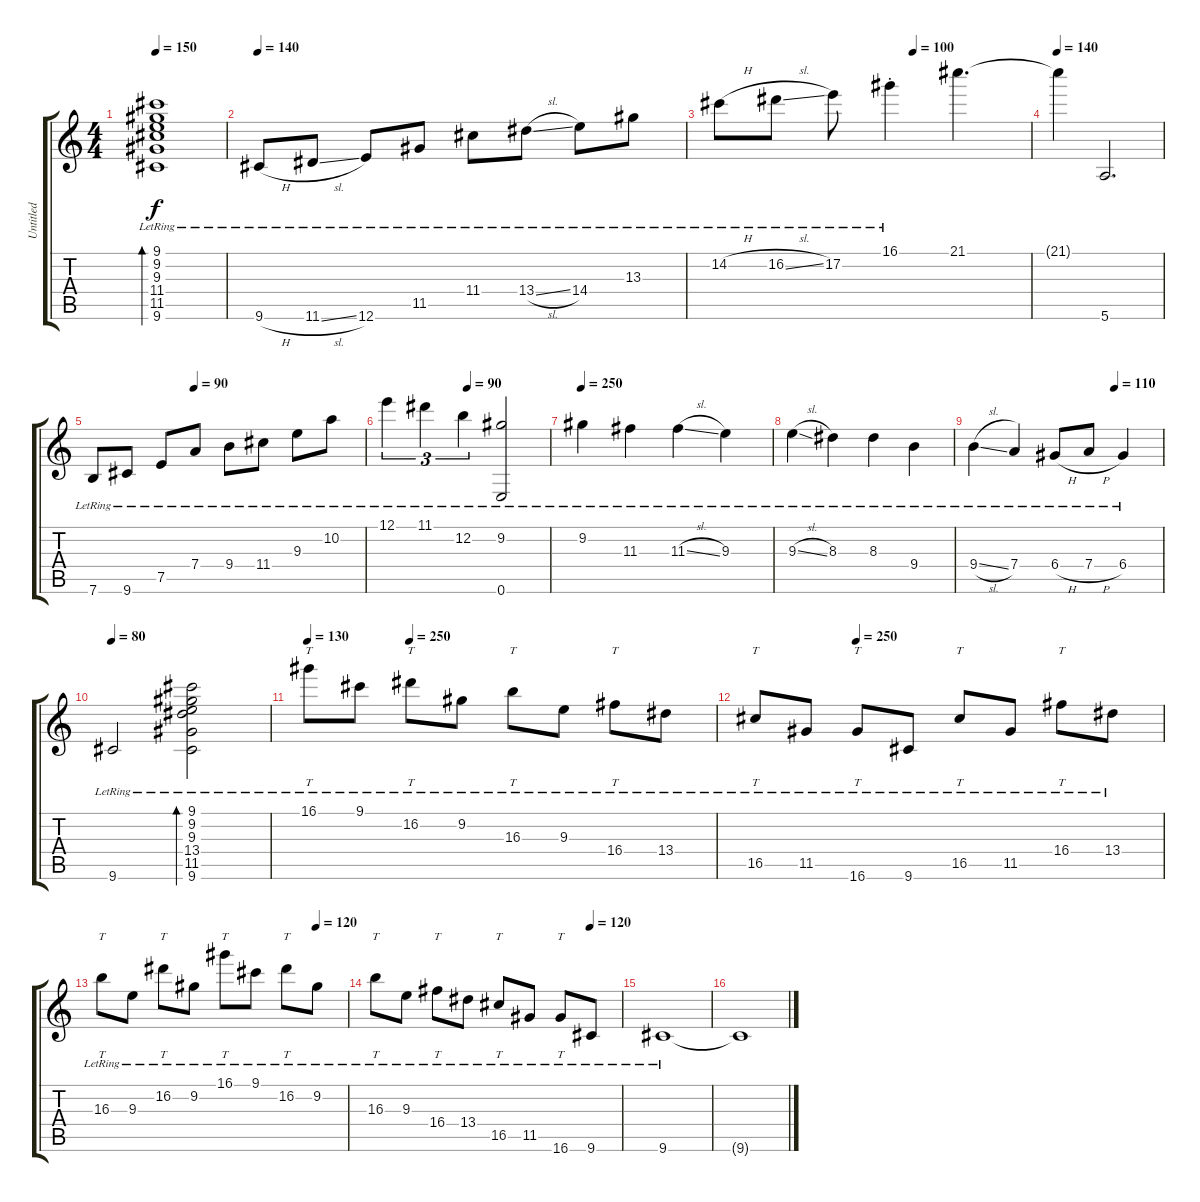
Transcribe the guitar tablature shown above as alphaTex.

\track ("Untitled" "Untitled") {instrument acousticguitarnylon}
\staff {score tabs}
\tuning (E4 B3 G3 D3 A2 E2) {hide}
\ts (4 4)
\tempo 150
\clef g2
\ks c
(9.1 9.2{lr} 9.3{lr} 11.4{lr} 11.5{lr} 9.6{lr}).1{bd 480 dy f instrument acousticguitarnylon} |
\tempo 140
9.6{h lr}.8 11.6{sl lr}.8 12.6{lr}.8 11.5{lr}.8 11.4{lr}.8 13.4{sl lr}.8 14.4{lr}.8 13.3{lr}.8 |
\tempo (100 0.625)
14.2{h lr}.8 16.2{sl lr}.8 17.2{lr}.8 16.1{st lr}.4 21.1.4{d} |
\tempo 140
21.1{t}.4 5.6.2{d} |
\tempo (90 0.375)
7.6{lr}.8 9.6{lr}.8 7.5{lr}.8 7.4{lr}.8 9.4{lr}.8 11.4{lr}.8 9.3{lr}.8 10.2{lr}.8 |
\tempo (90 0.5)
12.1{lr}.4{tu (3 2)} 11.1{lr}.4{tu (3 2)} 12.2{lr}.4{tu (3 2)} (9.2{lr} 0.6{lr}).2 |
\tempo 250
9.2{lr}.4 11.3{lr}.4 11.3{sl lr}.4 9.3{lr}.4 |
9.3{sl lr}.4 8.3{lr}.4 8.3{lr}.4 9.4{lr}.4 |
\tempo (110 0.75)
9.4{sl lr}.4 7.4{lr}.4 6.4{h lr}.8 7.4{h lr}.8 6.4{lr}.4 |
\tempo 80
9.6{lr}.2 (9.1 9.2{lr} 9.3{lr} 13.4{lr} 11.5{lr} 9.6{lr}).2{bd 480} |
\tempo 130
\tempo (250 0.25)
16.1{lr}.8{tt} 9.1{lr}.8 16.2{lr}.8{tt} 9.2{lr}.8 16.3{lr}.8{tt} 9.3{lr}.8 16.4{lr}.8{tt} 13.4{lr}.8 |
\tempo (250 0.25)
16.5{lr}.8{tt} 11.5{lr}.8 16.6{lr}.8{tt} 9.6{lr}.8 16.5{lr}.8{tt} 11.5{lr}.8 16.4{lr}.8{tt} 13.4{lr}.8 |
\tempo (120 0.875)
16.3{lr}.8{tt} 9.3{lr}.8 16.2{lr}.8{tt} 9.2{lr}.8 16.1{lr}.8{tt} 9.1{lr}.8 16.2{lr}.8{tt} 9.2{lr}.8 |
\tempo (120 0.875)
16.3{lr}.8{tt} 9.3{lr}.8 16.4{lr}.8{tt} 13.4{lr}.8 16.5{lr}.8{tt} 11.5{lr}.8 16.6{lr}.8{tt} 9.6{lr}.8 |
9.6{lr}.1 |
9.6{t}.1
